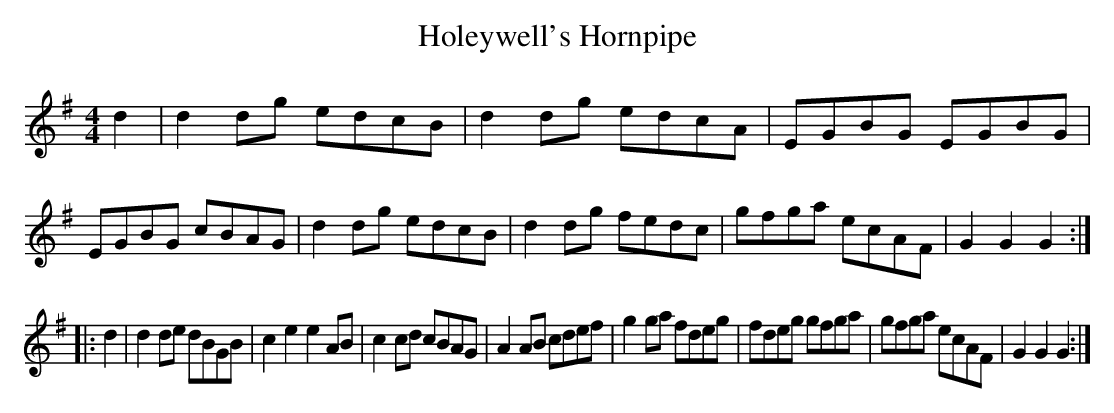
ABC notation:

X:1
T:Holeywell's Hornpipe
L:1/8
M:4/4
K:D
K:G
d2 |\
d2dg edcB | d2dg edcA | EGBG EGBG | EGBG cBAG |\
d2dg edcB | d2dg fedc | gfga ecAF | G2G2 G2 :|
|:d2|\
d2de dBGB | c2e2 e2AB | c2cd cBAG | A2AB cdef |\
g2ga fdeg | fdeg gfga | gfga ecAF | G2G2 G2:|
